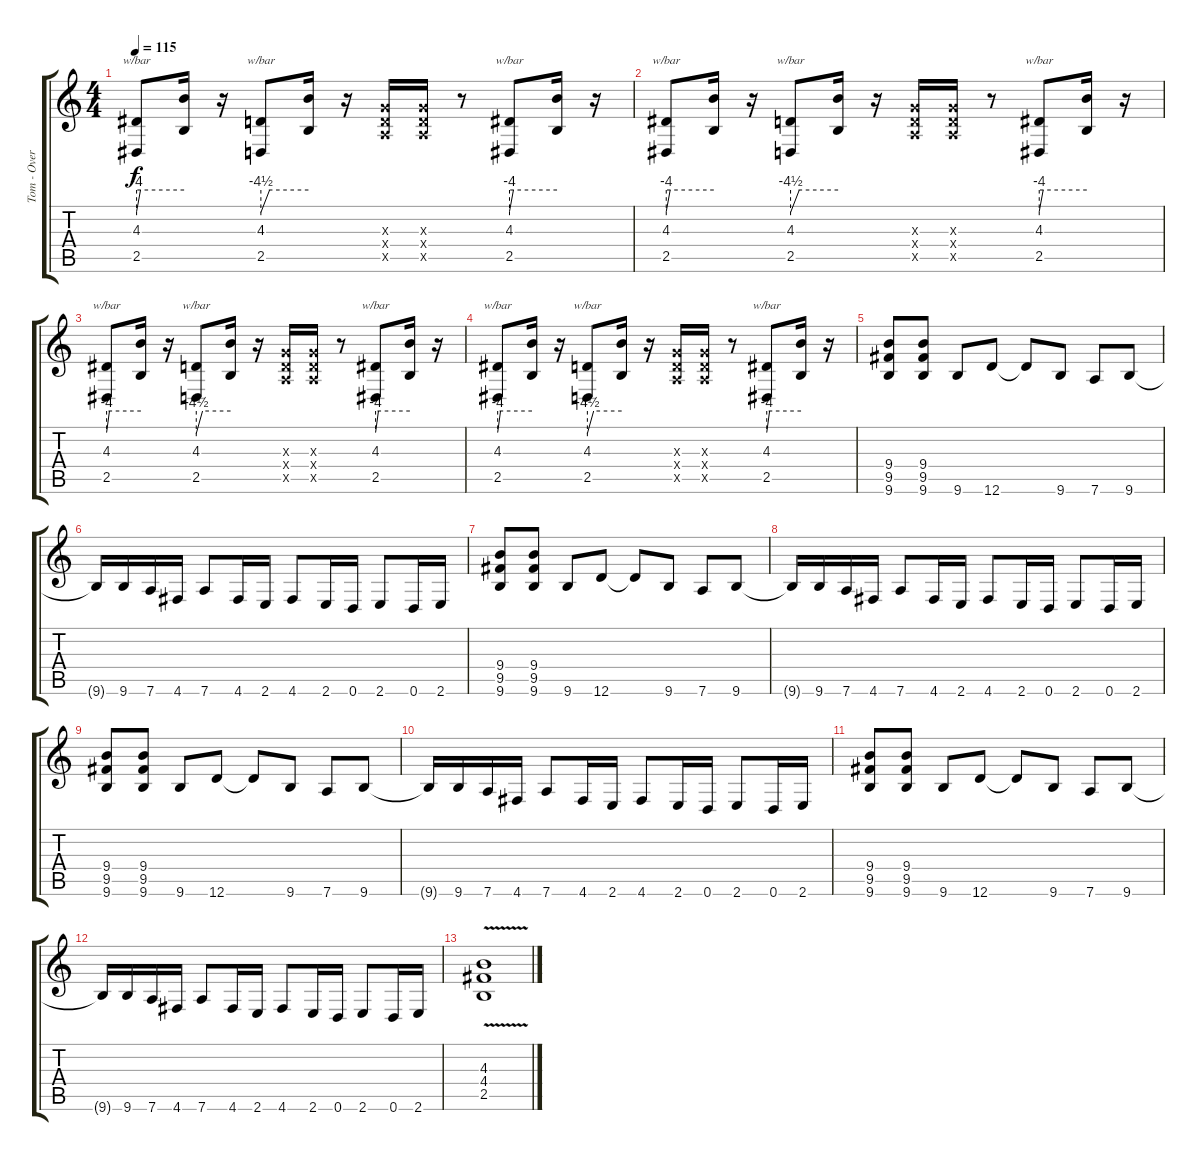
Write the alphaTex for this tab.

\track ("Tom - Overdriven" "Tom - Over") {instrument overdrivenguitar}
\staff {score tabs}
\tuning (E4 B3 G3 D3 A2 D2) {hide}
\ts (4 4)
\tempo 115
\clef g2
\ks c
(4.3 2.5).8{tbe (custom default 0 -16 5 0 60 0) dy f} (4.3{t} 2.5{t}).16 r.16 (4.3 2.5).8{tbe (custom default 0 -18 11 0 60 0)} (4.3{t} 2.5{t}).16 r.16 (0.3{x} 0.4{x} 0.5{x}).16 (0.3{x} 0.4{x} 0.5{x}).16 r.8 (4.3 2.5).8{tbe (custom default 0 -16 5 0 60 0)} (4.3{t} 2.5{t}).16 r.16 |
(4.3 2.5).8{tbe (custom default 0 -16 5 0 60 0)} (4.3{t} 2.5{t}).16 r.16 (4.3 2.5).8{tbe (custom default 0 -18 11 0 60 0)} (4.3{t} 2.5{t}).16 r.16 (0.3{x} 0.4{x} 0.5{x}).16 (0.3{x} 0.4{x} 0.5{x}).16 r.8 (4.3 2.5).8{tbe (custom default 0 -16 5 0 60 0)} (4.3{t} 2.5{t}).16 r.16 |
(4.3 2.5).8{tbe (custom default 0 -16 5 0 60 0)} (4.3{t} 2.5{t}).16 r.16 (4.3 2.5).8{tbe (custom default 0 -18 11 0 60 0)} (4.3{t} 2.5{t}).16 r.16 (0.3{x} 0.4{x} 0.5{x}).16 (0.3{x} 0.4{x} 0.5{x}).16 r.8 (4.3 2.5).8{tbe (custom default 0 -16 5 0 60 0)} (4.3{t} 2.5{t}).16 r.16 |
(4.3 2.5).8{tbe (custom default 0 -16 5 0 60 0)} (4.3{t} 2.5{t}).16 r.16 (4.3 2.5).8{tbe (custom default 0 -18 11 0 60 0)} (4.3{t} 2.5{t}).16 r.16 (0.3{x} 0.4{x} 0.5{x}).16 (0.3{x} 0.4{x} 0.5{x}).16 r.8 (4.3 2.5).8{tbe (custom default 0 -16 5 0 60 0)} (4.3{t} 2.5{t}).16 r.16 |
(9.4 9.5 9.6).8 (9.4 9.5 9.6).8 9.6.8 12.6.8 12.6{t}.8 9.6.8 7.6.8 9.6.8 |
9.6{t}.16 9.6.16 7.6.16 4.6.16 7.6.8 4.6.16 2.6.16 4.6.8 2.6.16 0.6.16 2.6.8 0.6.16 2.6.16 |
(9.4 9.5 9.6).8 (9.4 9.5 9.6).8 9.6.8 12.6.8 12.6{t}.8 9.6.8 7.6.8 9.6.8 |
9.6{t}.16 9.6.16 7.6.16 4.6.16 7.6.8 4.6.16 2.6.16 4.6.8 2.6.16 0.6.16 2.6.8 0.6.16 2.6.16 |
(9.4 9.5 9.6).8 (9.4 9.5 9.6).8 9.6.8 12.6.8 12.6{t}.8 9.6.8 7.6.8 9.6.8 |
9.6{t}.16 9.6.16 7.6.16 4.6.16 7.6.8 4.6.16 2.6.16 4.6.8 2.6.16 0.6.16 2.6.8 0.6.16 2.6.16 |
(9.4 9.5 9.6).8 (9.4 9.5 9.6).8 9.6.8 12.6.8 12.6{t}.8 9.6.8 7.6.8 9.6.8 |
9.6{t}.16 9.6.16 7.6.16 4.6.16 7.6.8 4.6.16 2.6.16 4.6.8 2.6.16 0.6.16 2.6.8 0.6.16 2.6.16 |
(4.3 4.4{v} 2.5).1
